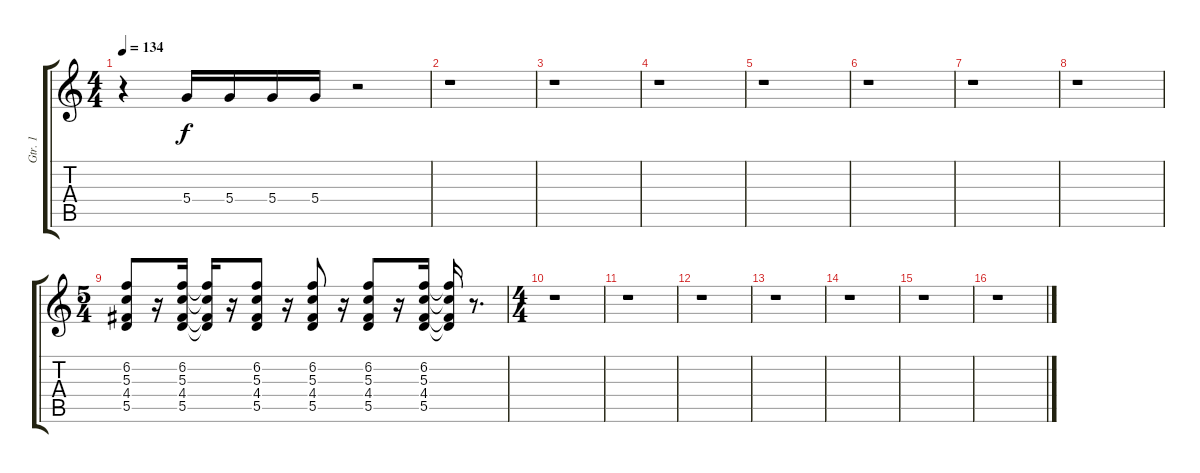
\track ("Gtr. 1" "Gtr. 1") {instrument electricguitarclean}
\staff {score tabs}
\tuning (E4 B3 G3 D3 A2 E2) {hide}
\ts (4 4)
\tempo 134
\clef g2
\ks c
r.4{dy f} 5.4.16 5.4.16 5.4.16 5.4.16 r.2 |
r.1 |
r.1 |
r.1 |
r.1 |
r.1 |
r.1 |
r.1 |
\ts (5 4)
(6.2 5.3 4.4 5.5).8 r.16 (6.2 5.3 4.4 5.5).16 (6.2{t} 5.3{t} 4.4{t} 5.5{t}).16 r.16 (6.2 5.3 4.4 5.5).8 r.16 (6.2 5.3 4.4 5.5).8 r.16 (6.2 5.3 4.4 5.5).8 r.16 (6.2 5.3 4.4 5.5).16 (6.2{t} 5.3{t} 4.4{t} 5.5{t}).16 r.8{d} |
\ts (4 4)
r.1 |
r.1 |
r.1 |
r.1 |
r.1 |
r.1 |
r.1
